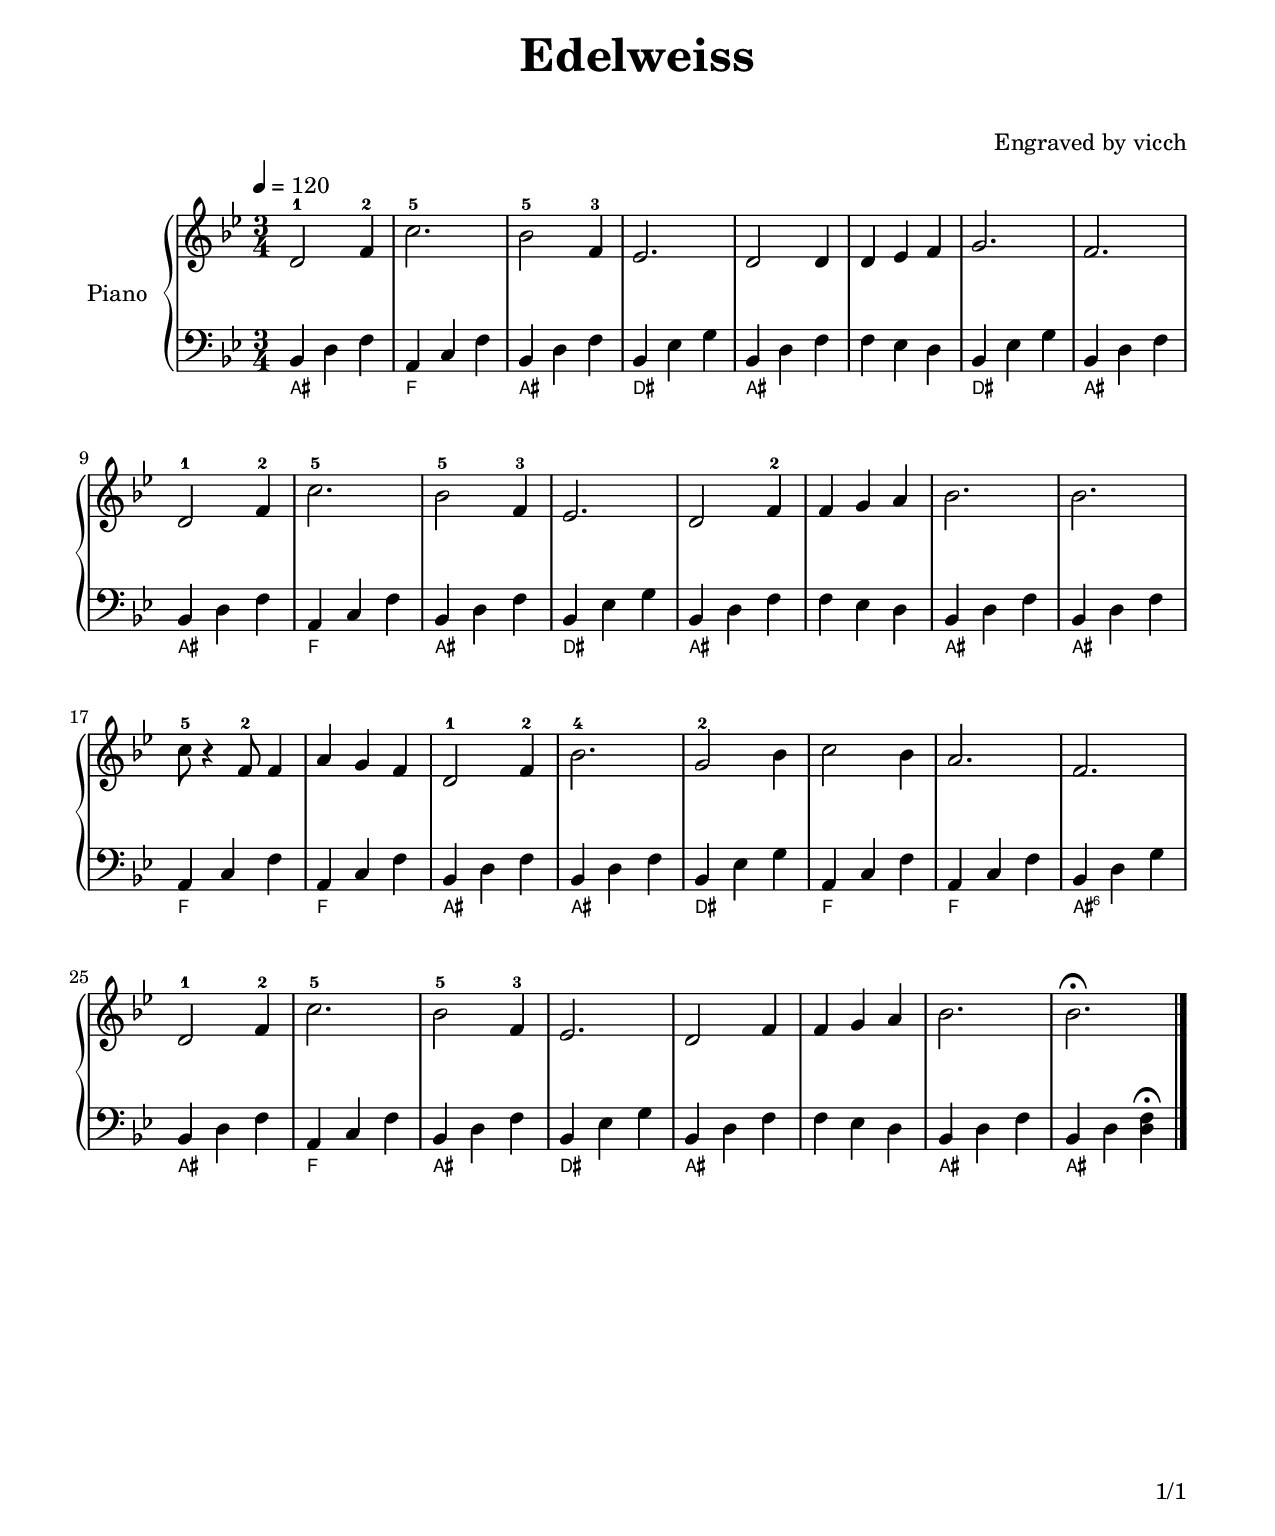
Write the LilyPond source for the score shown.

\version "2.24.3"

#(define title      "Edelweiss")
#(define title-font "")
#(define sequence   "EveryonePiano 1288")
#(define total-page 1)

\include "../base.ly"

\markup \vspace #1.5

Ds    = { bf,4 ef4 g4 }
F     = { a,4  c4  f4 }
As    = { bf,4 d4  f4 }
Assix = { bf,4 d4  g4 }

\score {
  \new PianoStaff \with {
    instrumentName = "Piano"
  } <<
    \new Staff {
      \tempo 4 = 120
      \clef treble
      \key bf \major
      \time 3/4
      
      d'2^1           f'4^2 | c''2.^5     | bf'2^5 f'4^3 | ef'2.   | d'2   d'4   | d'4  ef'4 f'4  | g'2.  | f'2.          | \break
      d'2^1           f'4^2 | c''2.^5     | bf'2^5 f'4^3 | ef'2.   | d'2   f'4^2 | f'4  g'4  a'4  | bf'2. | bf'2.         | \break
      c''8^5 r4 f'8^2 f'4   | a'4 g'4 f'4 | d'2^1  f'4^2 | bf'2.^4 | g'2^2 bf'4  | c''2      bf'4 | a'2.  | f'2.          | \break
      d'2^1           f'4^2 | c''2.^5     | bf'2^5 f'4^3 | ef'2.   | d'2   f'4   | f'4  g'4  a'4  | bf'2. | bf'2.\fermata | \bar "|."
    }
    \new Staff {
      \clef bass
      \key bf \major
      \time 3/4
      
      \As | \F | \As | \Ds | \As | f4 ef4 d4 | \Ds | \As                       |
      \As | \F | \As | \Ds | \As | f4 ef4 d4 | \As | \As                       |
      \F  | \F | \As | \As | \Ds | \F        | \F  | \Assix                    |
      \As | \F | \As | \Ds | \As | f4 ef4 d4 | \As | bf,4 d4 <<d4 f4\fermata>> |
    }
    \chords {
      as2. | f2. | as2. | ds2. | as2. | r2. | ds2. | as2.   |
      as2. | f2. | as2. | ds2. | as2. | r2. | as2. | as2.   |
      f2.  | f2. | as2. | as2. | ds2. | f2. | f2.  | as2.:6 |
      as2. | f2. | as2. | ds2. | as2. | r2. | as2. | as2.   |
    }
  >>
  \layout {}
  \midi {}
}
